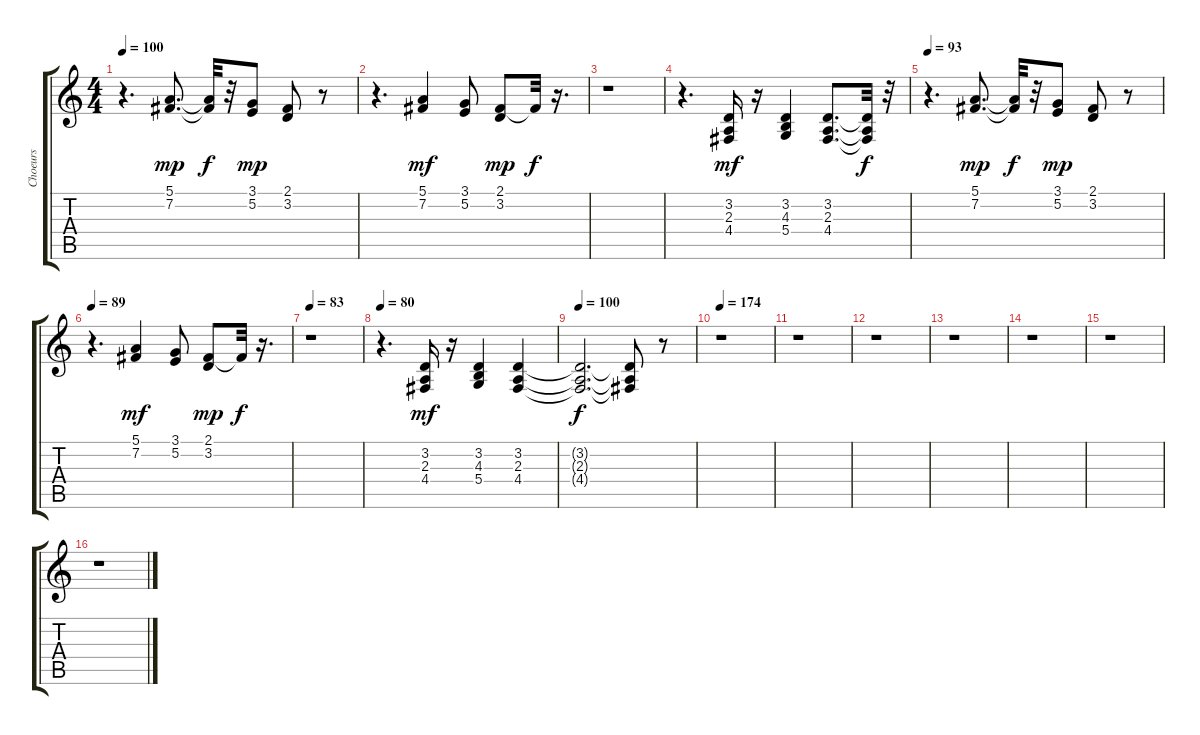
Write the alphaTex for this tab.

\track ("Choeurs" "Choeurs") {instrument voiceoohs}
\staff {score tabs}
\tuning (E4 B3 G3 D3 A2 E2) {hide}
\ts (4 4)
\tempo 100
\clef g2
\ks c
r.4{d dy f} (5.1 7.2).8{d dy mp} (5.1{t} 7.2{t}).32{dy f} r.32 (3.1 5.2).8{dy mp} (2.1 3.2).8 r.8 |
r.4{d} (5.1 7.2).4{dy mf} (3.1 5.2).8 (2.1 3.2).8{dy mp} 2.1{t}.32{dy f} r.16{d} |
r.1 |
r.4{d} (3.2 2.3 4.4).16{dy mf} r.16 (3.2 4.3 5.4).4 (3.2 2.3 4.4).8{d} (3.2{t} 2.3{t} 4.4{t}).32{dy f} r.32 |
\tempo 93
r.4{d} (5.1 7.2).8{d dy mp} (5.1{t} 7.2{t}).32{dy f} r.32 (3.1 5.2).8{dy mp} (2.1 3.2).8 r.8 |
\tempo 89
r.4{d} (5.1 7.2).4{dy mf} (3.1 5.2).8 (2.1 3.2).8{dy mp} 2.1{t}.32{dy f} r.16{d} |
\tempo 83
r.1 |
\tempo 80
r.4{d} (3.2 2.3 4.4).16{dy mf} r.16 (3.2 4.3 5.4).4 (3.2 2.3 4.4).4 |
\tempo 100
(3.2{t} 2.3{t} 4.4{t}).2{d dy f} (3.2{t} 2.3{t} 4.4{t}).8 r.8 |
\tempo 174
r.1 |
r.1 |
r.1 |
r.1 |
r.1 |
r.1 |
r.1
